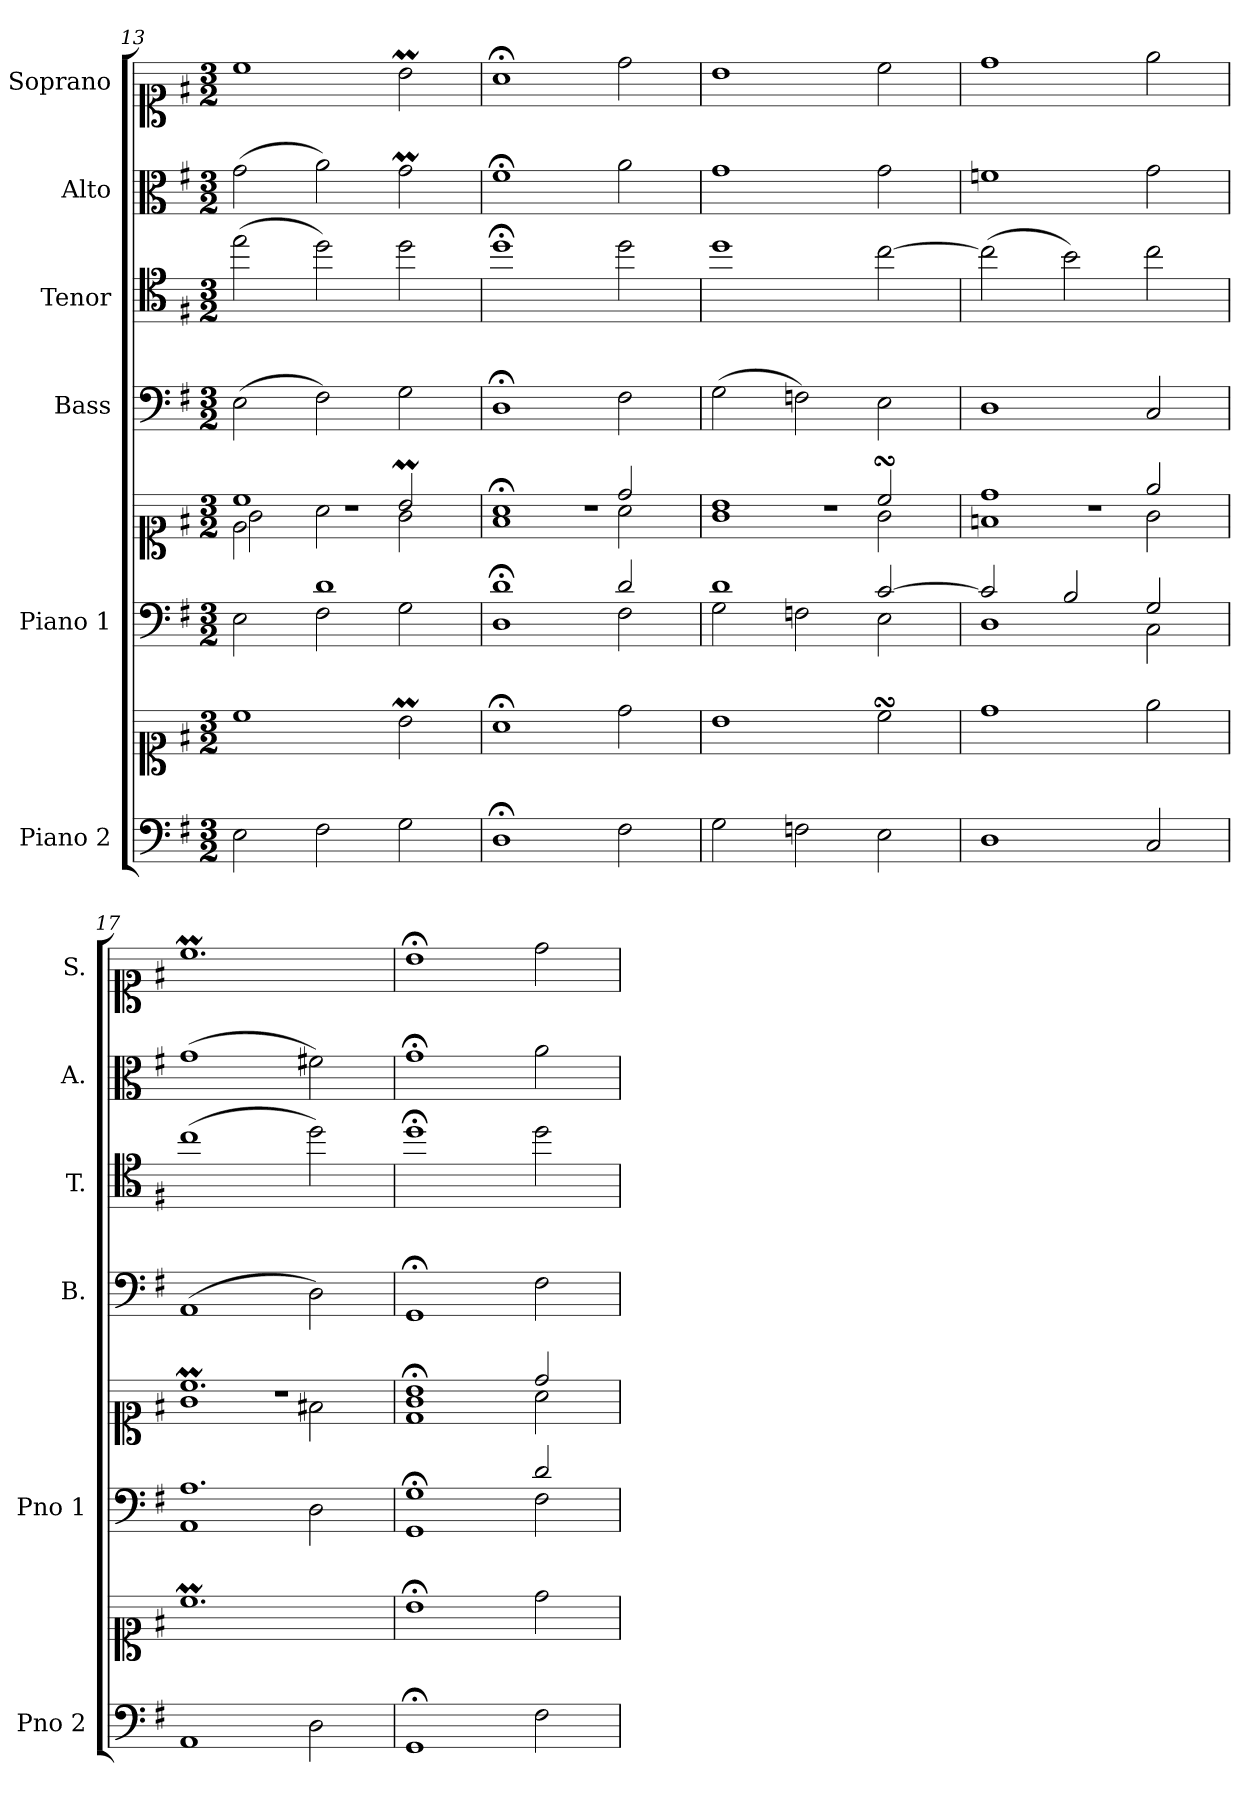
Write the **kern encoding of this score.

**kern	**kern	**kern	**kern	**kern	**kern	**kern	**kern
*part6	*part6	*part5	*part5	*part4	*part3	*part2	*part1
*staff8	*staff7	*staff6	*staff5	*staff4	*staff3	*staff2	*staff1
*I"Piano 2	*	*I"Piano 1	*	*I"Bass	*I"Tenor	*I"Alto	*I"Soprano
*I'Pno 2	*	*I'Pno 1	*	*I'B.	*I'T.	*I'A.	*I'S.
*clefF4	*clefC1	*clefF4	*clefC1	*clefF4	*clefC4	*clefC3	*clefC1
*	*	*	*	*	*ITrd7c12	*	*
*k[f#]	*k[f#]	*k[f#]	*k[f#]	*k[f#]	*k[f#]	*k[f#]	*k[f#]
*G:	*G:	*G:	*G:	*G:	*G:	*G:	*G:
*M3/2	*M3/2	*M3/2	*M3/2	*M3/2	*M3/2	*M3/2	*M3/2
=13	=13	=13	=13	=13	=13	=13	=13
*	*	*^	*^	*	*	*	*
*	*	*	*	*	*^	*	*	*	*
*	*	*	*	*	*	*^	*	*	*	*
!	!	!	!	!	!	!	!LO:N:vis=1	!	!	!	!
2E\	1cc\	2ryy	2E\	1cc/	2e\	2g\	1.r	(2E\	(2e\	(2g\	1cc\
2F#\	.	1d/	2F#\	.	1ryy	2a\	.	2F#\)	2d\)	2a\)	.
2G\	2bm\	.	2G\	2bm/	.	2g\	.	2G\	2d\	2gM\	2bm\
*	*	*	*	*	*	*v	*v	*	*	*	*
!!LO:PB:g=z
=14	=14	=14	=14	=14	=14	=14	=14	=14	=14	=14
!	!	!	!	!	!	!LO:N:vis=1	!	!	!	!
1D;\	1a;<\	1d;</	1D\	1a;</	1f#\	1.r	1D;<\	1d;<\	1f#;<\	1a;<\
2F#\	2dd\	2d/	2F#\	2dd/	2a\	.	2F#\	2d\	2a\	2dd\
=15	=15	=15	=15	=15	=15	=15	=15	=15	=15	=15
!	!	!	!	!	!	!LO:N:vis=1	!	!	!	!
2G\	1b\	1d/	2G\	1b/	1g\	1.r	(2G\	1d\	1g\	1b\
2Fn\	.	.	2Fn\	.	.	.	2Fn\)	.	.	.
2E\	2ccsSSs\	[>2c/	2E\	2ccsSSs/	2g\	.	2E\	[>2c\	2g\	2cc\
=16	=16	=16	=16	=16	=16	=16	=16	=16	=16	=16
!	!	!	!	!	!	!LO:N:vis=1	!	!	!	!
1D\	1dd\	2c/]	1D\	1dd/	1fn\	1.r	1D\	(2c\]	1fn\	1dd\
.	.	2B/	.	.	.	.	.	2B\)	.	.
2C/	2ee\	2G/	2C\	2ee/	2g\	.	2C/	2c\	2g\	2ee\
=17	=17	=17	=17	=17	=17	=17	=17	=17	=17	=17
!	!	!	!	!	!	!LO:N:vis=1	!	!	!	!
1AA/	1.ccM\	1.A/	1AA\	1.ccM/	1g\	1.r	(1AA/	(1c\	(1g\	1.ccM\
2D\	.	.	2D\	.	2f#X\	.	2D\)	2d\)	2f#X\)	.
=18	=18	=18	=18	=18	=18	=18	=18	=18	=18	=18
1GG;/	1b;<\	1G;</	1GG\	1b;</	1g\	1d\	1GG;</	1d;<\	1g;<\	1b;<\
2F#\	2dd\	2d/	2F#\	2dd/	2a\	2ryy	2F#\	2d\	2a\	2dd\
*	*	*v	*v	*	*	*	*	*	*	*
*	*	*	*v	*v	*v	*	*	*	*
=	=	=	=	=	=	=	=
*-	*-	*-	*-	*-	*-	*-	*-
